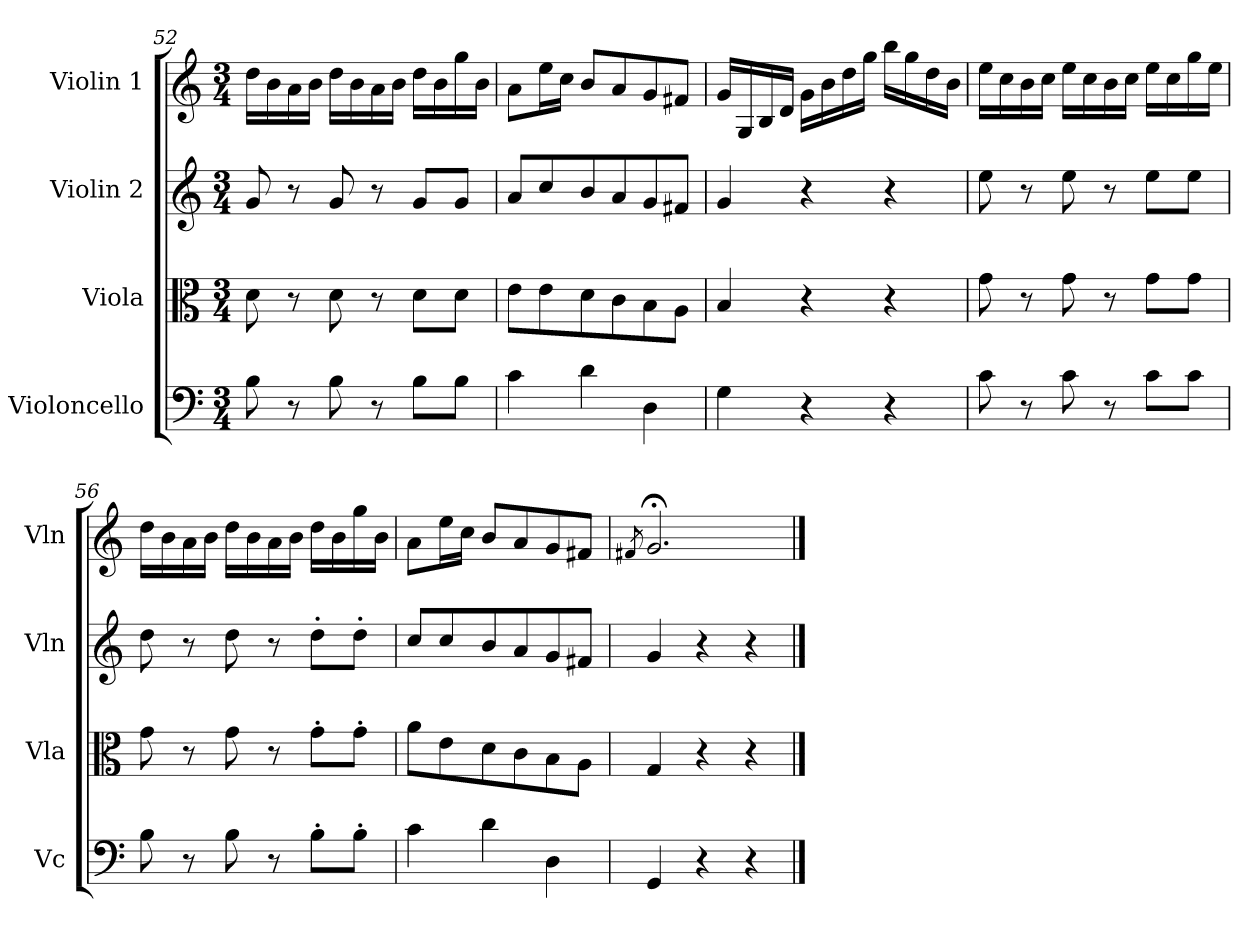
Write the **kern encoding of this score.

**kern	**kern	**kern	**kern
*part4	*part3	*part2	*part1
*staff4	*staff3	*staff2	*staff1
*I"Violoncello	*I"Viola	*I"Violin 2	*I"Violin 1
*I'Vc	*I'Vla	*I'Vln	*I'Vln
!!LO:LB:g=z
*clefF4	*clefC3	*clefG2	*clefG2
*k[]	*k[]	*k[]	*k[]
*M3/4	*M3/4	*M3/4	*M3/4
=52	=52	=52	=52
8B\	8d\	8g/	16dd\LL
.	.	.	16b\
8r	8r	8r	16a\
.	.	.	16b\JJ
8B\	8d\	8g/	16dd\LL
.	.	.	16b\
8r	8r	8r	16a\
.	.	.	16b\JJ
8B\L	8d\L	8g/L	16dd\LL
.	.	.	16b\
8B\J	8d\J	8g/J	16gg\
.	.	.	16b\JJ
=53	=53	=53	=53
4c\	8e\L	8a/L	8a\L
.	8e\	8cc/	16ee\L
.	.	.	16cc\JJ
4d\	8d\	8b/	8b/L
.	8c\	8a/	8a/
4D\	8B\	8g/	8g/
.	8A\J	8f#X/J	8f#X/J
=54	=54	=54	=54
4G\	4B/	4g/	16g/LL
.	.	.	16G/
.	.	.	16B/
.	.	.	16d/JJ
4r	4r	4r	16g\LL
.	.	.	16b\
.	.	.	16dd\
.	.	.	16gg\JJ
4r	4r	4r	16bb\LL
.	.	.	16gg\
.	.	.	16dd\
.	.	.	16b\JJ
=55	=55	=55	=55
8c\	8g\	8ee\	16ee\LL
.	.	.	16cc\
8r	8r	8r	16b\
.	.	.	16cc\JJ
8c\	8g\	8ee\	16ee\LL
.	.	.	16cc\
8r	8r	8r	16b\
.	.	.	16cc\JJ
8c\L	8g\L	8ee\L	16ee\LL
.	.	.	16cc\
8c\J	8g\J	8ee\J	16gg\
.	.	.	16ee\JJ
!!LO:LB:g=z
=56	=56	=56	=56
8B\	8g\	8dd\	16dd\LL
.	.	.	16b\
8r	8r	8r	16a\
.	.	.	16b\JJ
8B\	8g\	8dd\	16dd\LL
.	.	.	16b\
8r	8r	8r	16a\
.	.	.	16b\JJ
8B'\L	8g'\L	8dd'\L	16dd\LL
.	.	.	16b\
8B'\J	8g'\J	8dd'\J	16gg\
.	.	.	16b\JJ
=57	=57	=57	=57
4c\	8a\L	8cc/L	8a\L
.	8e\	8cc/	16ee\L
.	.	.	16cc\JJ
4d\	8d\	8b/	8b/L
.	8c\	8a/	8a/
4D\	8B\	8g/	8g/
.	8A\J	8f#X/J	8f#X/J
=58	=58	=58	=58
.	.	.	8qf#X/
4GG/	4G/	4g/	2.g;</
4r	4r	4r	.
4r	4r	4r	.
==	==	==	==
*-	*-	*-	*-
